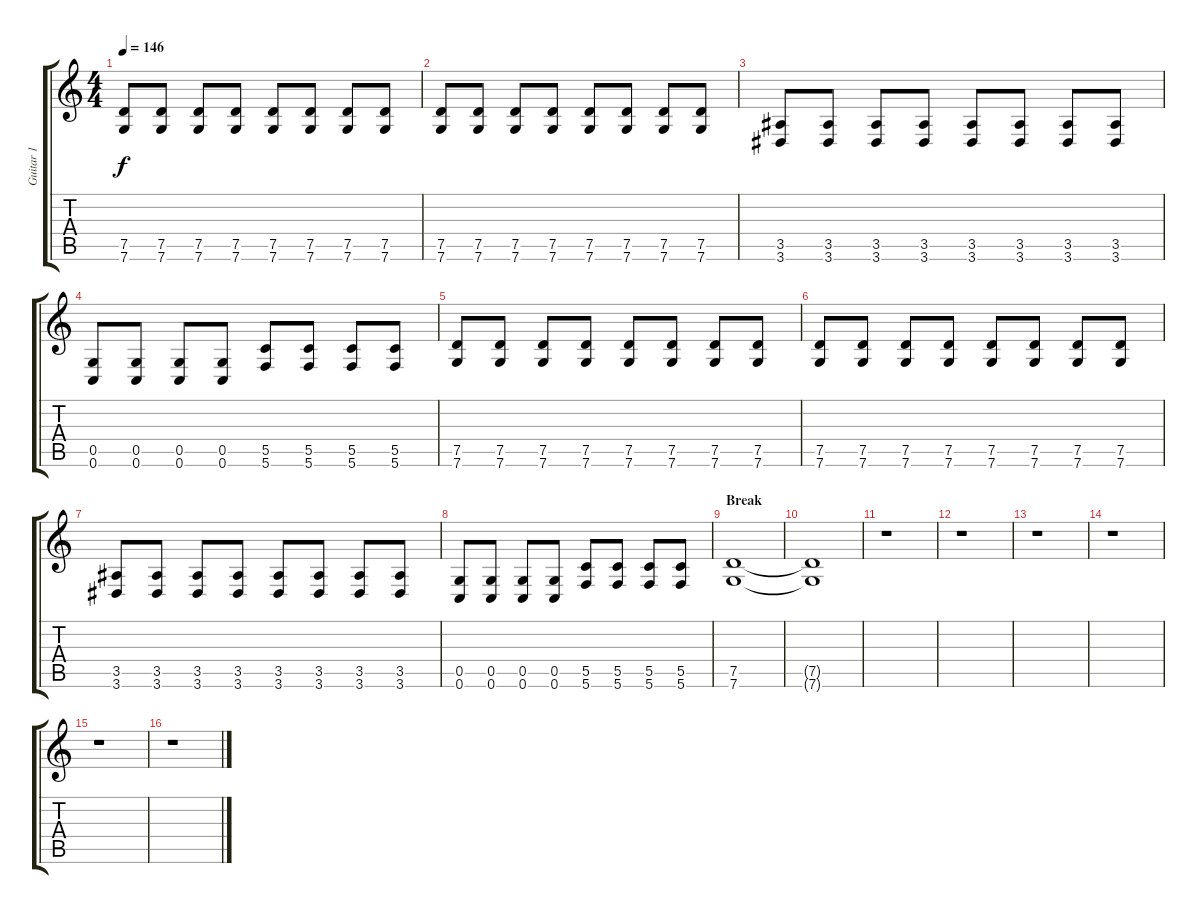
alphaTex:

\track ("Guitar 1" "Guitar 1") {instrument distortionguitar}
\staff {score tabs}
\tuning (D4 A3 F3 C3 G2 C2) {hide}
\ts (4 4)
\tempo 146
\clef g2
\ks c
(7.5 7.6).8{dy f} (7.5 7.6).8 (7.5 7.6).8 (7.5 7.6).8 (7.5 7.6).8 (7.5 7.6).8 (7.5 7.6).8 (7.5 7.6).8 |
(7.5 7.6).8 (7.5 7.6).8 (7.5 7.6).8 (7.5 7.6).8 (7.5 7.6).8 (7.5 7.6).8 (7.5 7.6).8 (7.5 7.6).8 |
(3.5 3.6).8 (3.5 3.6).8 (3.5 3.6).8 (3.5 3.6).8 (3.5 3.6).8 (3.5 3.6).8 (3.5 3.6).8 (3.5 3.6).8 |
(0.5 0.6).8 (0.5 0.6).8 (0.5 0.6).8 (0.5 0.6).8 (5.5 5.6).8 (5.5 5.6).8 (5.5 5.6).8 (5.5 5.6).8 |
(7.5 7.6).8 (7.5 7.6).8 (7.5 7.6).8 (7.5 7.6).8 (7.5 7.6).8 (7.5 7.6).8 (7.5 7.6).8 (7.5 7.6).8 |
(7.5 7.6).8 (7.5 7.6).8 (7.5 7.6).8 (7.5 7.6).8 (7.5 7.6).8 (7.5 7.6).8 (7.5 7.6).8 (7.5 7.6).8 |
(3.5 3.6).8 (3.5 3.6).8 (3.5 3.6).8 (3.5 3.6).8 (3.5 3.6).8 (3.5 3.6).8 (3.5 3.6).8 (3.5 3.6).8 |
(0.5 0.6).8 (0.5 0.6).8 (0.5 0.6).8 (0.5 0.6).8 (5.5 5.6).8 (5.5 5.6).8 (5.5 5.6).8 (5.5 5.6).8 |
\section ("" "Break")
(7.5 7.6).1{volume 0} |
(7.5{t} 7.6{t}).1 |
r.1{volume 11} |
r.1 |
r.1 |
r.1 |
r.1 |
r.1
